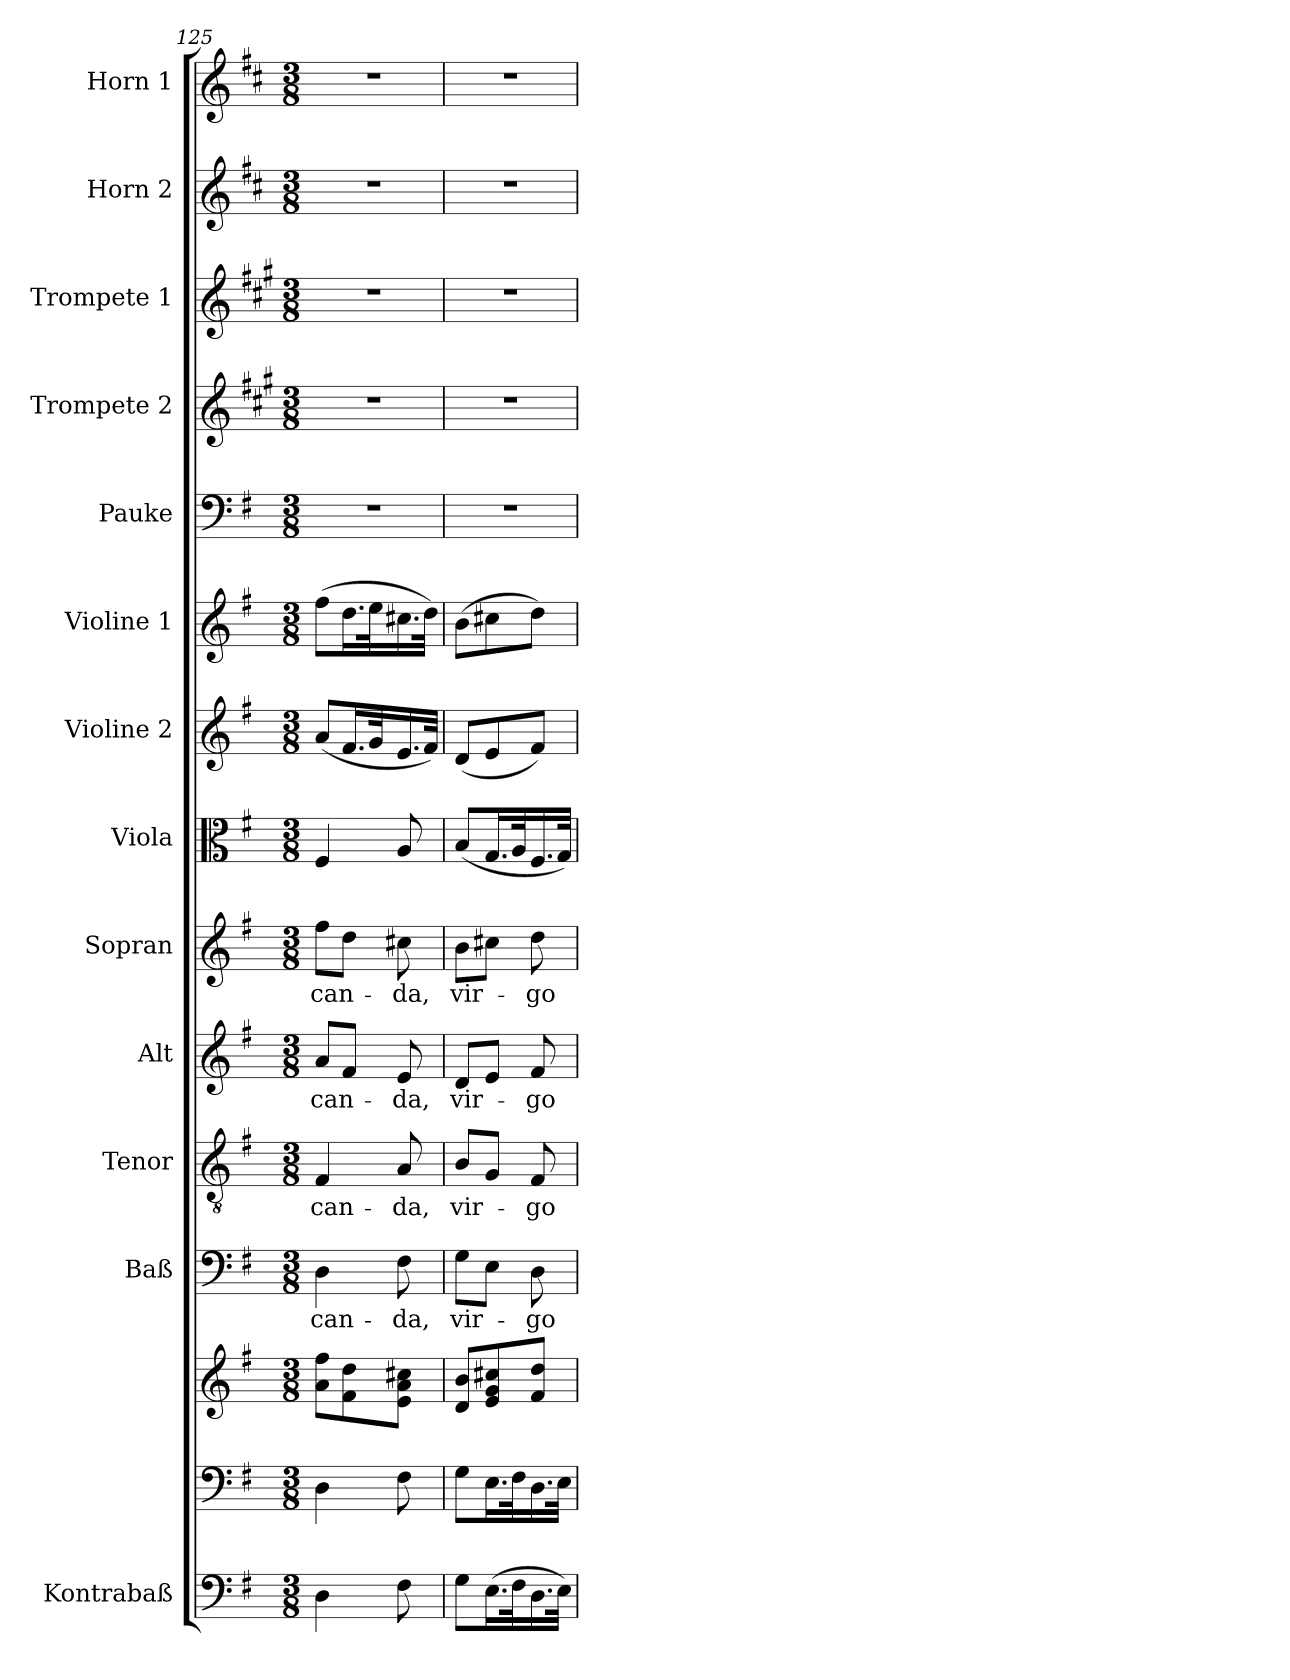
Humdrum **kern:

**kern	**kern	**kern	**kern	**text	**kern	**text	**kern	**text	**kern	**text	**kern	**kern	**kern	**kern	**kern	**kern	**kern	**kern
*part14	*part13	*part13	*part12	*part12	*part11	*part11	*part10	*part10	*part9	*part9	*part8	*part7	*part6	*part5	*part4	*part3	*part2	*part1
*staff15	*staff14	*staff13	*staff12	*staff12	*staff11	*staff11	*staff10	*staff10	*staff9	*staff9	*staff8	*staff7	*staff6	*staff5	*staff4	*staff3	*staff2	*staff1
*I"Kontrabaß	*	*	*I"Baß	*	*I"Tenor	*	*I"Alt	*	*I"Sopran	*	*I"Viola	*I"Violine 2	*I"Violine 1	*I"Pauke	*I"Trompete 2	*I"Trompete 1	*I"Horn 2	*I"Horn 1
*I'Kb.	*	*	*	*	*	*	*	*	*	*	*I'Vla.	*I'Vl. 2	*I'Vl. 1	*	*I'Tr. 2	*I'Tr. 1	*I'Hr. 2	*I'Hr. 1
*clefF4	*clefF4	*clefG2	*clefF4	*	*clefGv2	*	*clefG2	*	*clefG2	*	*clefC3	*clefG2	*clefG2	*clefF4	*clefG2	*clefG2	*clefG2	*clefG2
*ITrd7c12	*	*	*	*	*	*	*	*	*	*	*	*	*	*	*ITrd1c2	*ITrd1c2	*ITrd4c7	*ITrd4c7
*k[f#]	*k[f#]	*k[f#]	*k[f#]	*	*k[f#]	*	*k[f#]	*	*k[f#]	*	*k[f#]	*k[f#]	*k[f#]	*k[f#]	*k[f#]	*k[f#]	*k[f#]	*k[f#]
*G:	*G:	*G:	*G:	*	*G:	*	*G:	*	*G:	*	*G:	*G:	*G:	*G:	*G:	*G:	*G:	*G:
*M3/8	*M3/8	*M3/8	*M3/8	*	*M3/8	*	*M3/8	*	*M3/8	*	*M3/8	*M3/8	*M3/8	*M3/8	*M3/8	*M3/8	*M3/8	*M3/8
=125	=125	=125	=125	=125	=125	=125	=125	=125	=125	=125	=125	=125	=125	=125	=125	=125	=125	=125
!	!	!	!	!LO:LY:b	!	!LO:LY:b	!	!LO:LY:b	!	!LO:LY:b	!	!	!	!	!	!	!	!
4DD\	4D\	8a\ 8ff#\L	4D\	-can-	4F#/	-can-	8a/L	-can-	8ff#\L	-can-	4F#/	(<8a/L	(>8ff#\L	4.r	4.r	4.r	4.r	4.r
.	.	8f#\ 8dd\	.	.	.	.	8f#/J	.	8dd\J	.	.	16.f#/L	16.dd\L	.	.	.	.	.
.	.	.	.	.	.	.	.	.	.	.	.	32g/k	32ee\k	.	.	.	.	.
!	!	!	!	!LO:LY:b	!	!LO:LY:b	!	!LO:LY:b	!	!LO:LY:b	!	!	!	!	!	!	!	!
8FF#\	8F#\	8e\ 8a\ 8cc#X\J	8F#\	-da,	8A/	-da,	8e/	-da,	8cc#X\	-da,	8A/	16.e/	16.cc#X\	.	.	.	.	.
.	.	.	.	.	.	.	.	.	.	.	.	32f#/JJk)	32dd\JJk)	.	.	.	.	.
=126	=126	=126	=126	=126	=126	=126	=126	=126	=126	=126	=126	=126	=126	=126	=126	=126	=126	=126
!	!	!	!	!LO:LY:b	!	!LO:LY:b	!	!LO:LY:b	!	!LO:LY:b	!	!	!	!	!	!	!	!
8GG\L	8G\L	8d/ 8b/L	8G\L	vir-	8B/L	vir-	8d/L	vir-	8b\L	vir-	(<8B/L	(<8d/L	(>8b\L	4.r	4.r	4.r	4.r	4.r
(>16.EE\L	16.E\L	8e/ 8g/ 8cc#X/	8E\J	.	8G/J	.	8e/J	.	8cc#X\J	.	16.G/L	8e/	8cc#X\	.	.	.	.	.
32FF#\k	32F#\k	.	.	.	.	.	.	.	.	.	32A/k	.	.	.	.	.	.	.
!	!	!	!	!LO:LY:b	!	!LO:LY:b	!	!LO:LY:b	!	!LO:LY:b	!	!	!	!	!	!	!	!
16.DD\	16.D\	8f#/ 8dd/J	8D\	-go	8F#/	-go	8f#/	-go	8dd\	-go	16.F#/	8f#/J)	8dd\J)	.	.	.	.	.
32EE\JJk)	32E\JJk	.	.	.	.	.	.	.	.	.	32G/JJk)	.	.	.	.	.	.	.
=	=	=	=	=	=	=	=	=	=	=	=	=	=	=	=	=	=	=
*-	*-	*-	*-	*-	*-	*-	*-	*-	*-	*-	*-	*-	*-	*-	*-	*-	*-	*-
